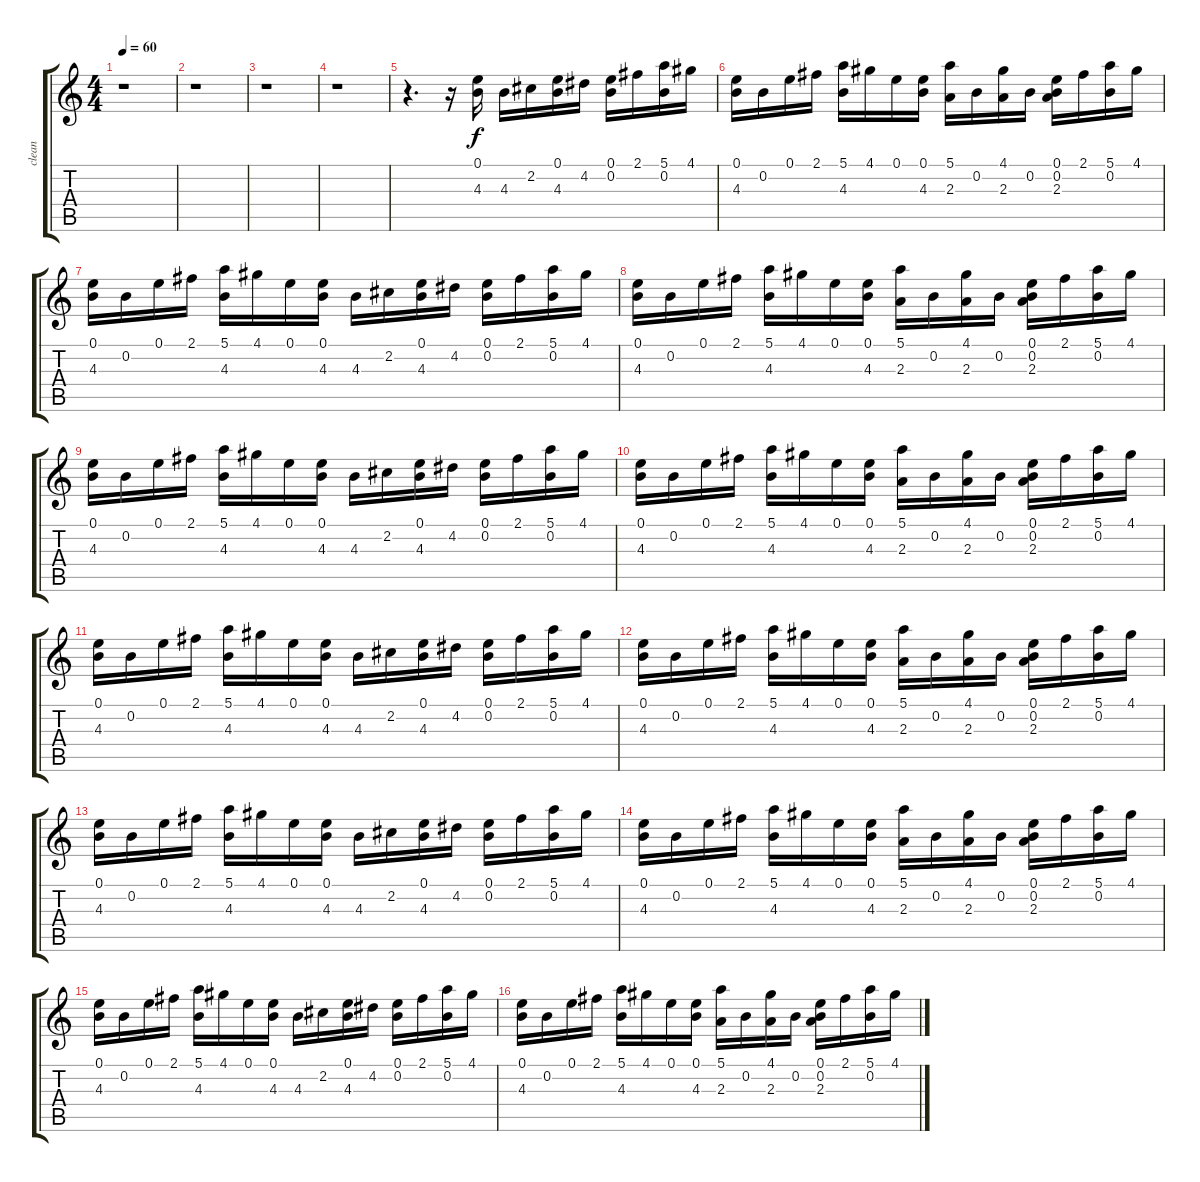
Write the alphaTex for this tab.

\track ("clean" "clean") {instrument electricguitarclean}
\staff {score tabs}
\tuning (E4 B3 G3 D3 A2 E2) {hide}
\ts (4 4)
\tempo 60
\clef g2
\ks c
r.1{dy f instrument electricguitarclean} |
r.1 |
r.1 |
r.1 |
r.4{d} r.16 (0.1 4.3).16 4.3.16 2.2.16 (0.1 4.3).16 4.2.16 (0.1 0.2).16 2.1.16 (5.1 0.2).16 4.1.16 |
(0.1 4.3).16{balance 12} 0.2.16 0.1.16 2.1.16 (5.1 4.3).16{balance 16} 4.1.16 0.1.16 (0.1 4.3).16 (5.1 2.3).16{balance 12} 0.2.16 (4.1 2.3).16 0.2.16 (0.1 0.2 2.3).16{balance 8} 2.1.16 (5.1 0.2).16 4.1.16 |
(0.1 4.3).16{balance 4} 0.2.16 0.1.16 2.1.16 (5.1 4.3).16{balance 0} 4.1.16 0.1.16 (0.1 4.3).16 4.3.16{balance 4} 2.2.16 (0.1 4.3).16 4.2.16 (0.1 0.2).16{balance 8} 2.1.16 (5.1 0.2).16 4.1.16 |
(0.1 4.3).16{balance 12} 0.2.16 0.1.16 2.1.16 (5.1 4.3).16{balance 16} 4.1.16 0.1.16 (0.1 4.3).16 (5.1 2.3).16{balance 12} 0.2.16 (4.1 2.3).16 0.2.16 (0.1 0.2 2.3).16{balance 8} 2.1.16 (5.1 0.2).16 4.1.16 |
(0.1 4.3).16{balance 4} 0.2.16 0.1.16 2.1.16 (5.1 4.3).16{balance 0} 4.1.16 0.1.16 (0.1 4.3).16 4.3.16{balance 4} 2.2.16 (0.1 4.3).16 4.2.16 (0.1 0.2).16{balance 8} 2.1.16 (5.1 0.2).16 4.1.16 |
(0.1 4.3).16{balance 12} 0.2.16 0.1.16 2.1.16 (5.1 4.3).16{balance 16} 4.1.16 0.1.16 (0.1 4.3).16 (5.1 2.3).16{balance 12} 0.2.16 (4.1 2.3).16 0.2.16 (0.1 0.2 2.3).16{balance 8} 2.1.16 (5.1 0.2).16 4.1.16 |
(0.1 4.3).16{balance 4} 0.2.16 0.1.16 2.1.16 (5.1 4.3).16{balance 0} 4.1.16 0.1.16 (0.1 4.3).16 4.3.16{balance 4} 2.2.16 (0.1 4.3).16 4.2.16 (0.1 0.2).16{balance 8} 2.1.16 (5.1 0.2).16 4.1.16 |
(0.1 4.3).16{balance 12} 0.2.16 0.1.16 2.1.16 (5.1 4.3).16{balance 16} 4.1.16 0.1.16 (0.1 4.3).16 (5.1 2.3).16{balance 12} 0.2.16 (4.1 2.3).16 0.2.16 (0.1 0.2 2.3).16{balance 8} 2.1.16 (5.1 0.2).16 4.1.16 |
(0.1 4.3).16{balance 4} 0.2.16 0.1.16 2.1.16 (5.1 4.3).16{balance 0} 4.1.16 0.1.16 (0.1 4.3).16 4.3.16{balance 4} 2.2.16 (0.1 4.3).16 4.2.16 (0.1 0.2).16{balance 8} 2.1.16 (5.1 0.2).16 4.1.16 |
(0.1 4.3).16{balance 12} 0.2.16 0.1.16 2.1.16 (5.1 4.3).16{balance 16} 4.1.16 0.1.16 (0.1 4.3).16 (5.1 2.3).16{balance 12} 0.2.16 (4.1 2.3).16 0.2.16 (0.1 0.2 2.3).16{balance 8} 2.1.16 (5.1 0.2).16 4.1.16 |
(0.1 4.3).16{balance 4} 0.2.16 0.1.16 2.1.16 (5.1 4.3).16{balance 0} 4.1.16 0.1.16 (0.1 4.3).16 4.3.16{balance 4} 2.2.16 (0.1 4.3).16 4.2.16 (0.1 0.2).16{balance 8} 2.1.16 (5.1 0.2).16 4.1.16 |
(0.1 4.3).16{balance 12} 0.2.16 0.1.16 2.1.16 (5.1 4.3).16{balance 16} 4.1.16 0.1.16 (0.1 4.3).16 (5.1 2.3).16{balance 12} 0.2.16 (4.1 2.3).16 0.2.16 (0.1 0.2 2.3).16{balance 8} 2.1.16 (5.1 0.2).16 4.1.16
